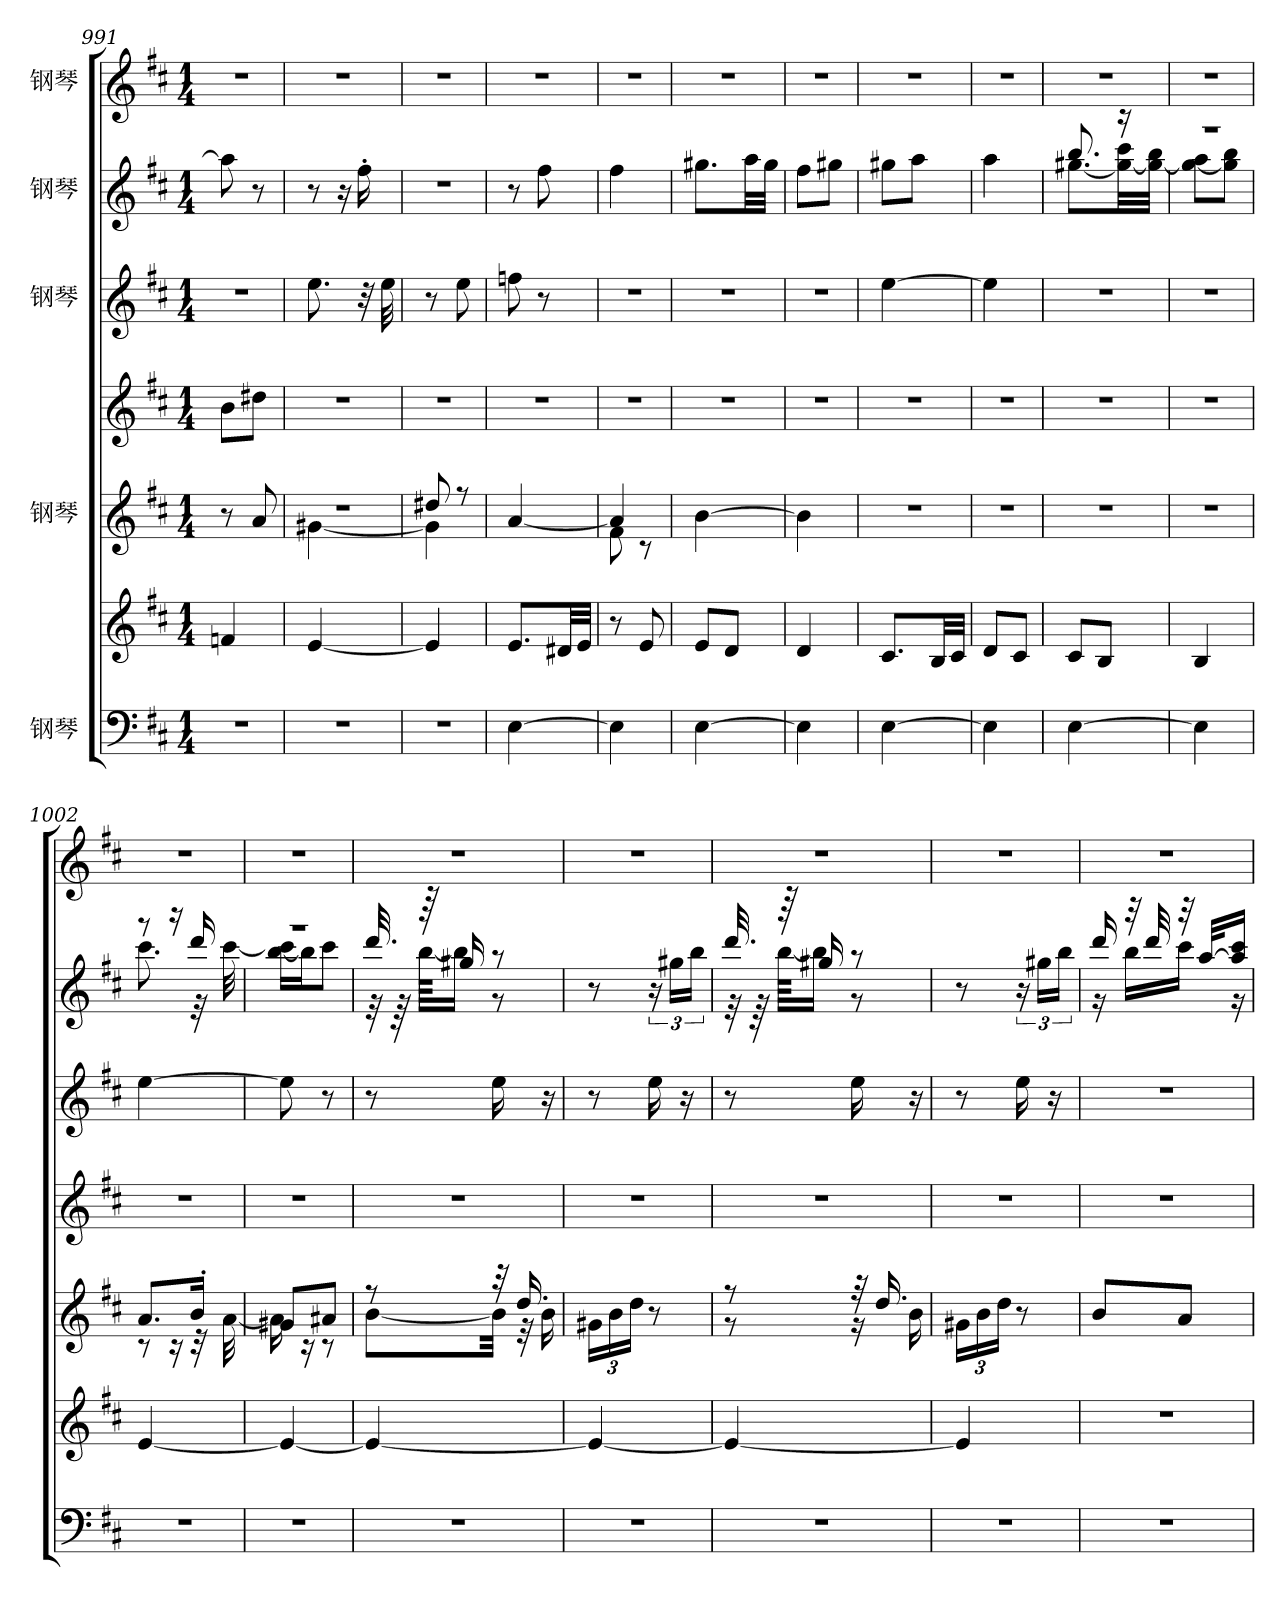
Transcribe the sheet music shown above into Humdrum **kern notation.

**kern	**kern	**kern	**kern	**kern	**kern	**kern
*part5	*part5	*part4	*part4	*part3	*part2	*part1
*staff7	*staff6	*staff5	*staff4	*staff3	*staff2	*staff1
*I"钢琴	*	*I"钢琴	*	*I"钢琴	*I"钢琴	*I"钢琴
*clefF4	*clefG2	*clefG2	*clefG2	*clefG2	*clefG2	*clefG2
*k[f#c#]	*k[f#c#]	*k[f#c#]	*k[f#c#]	*k[f#c#]	*k[f#c#]	*k[f#c#]
*M1/4	*M1/4	*M1/4	*M1/4	*M1/4	*M1/4	*M1/4
=991	=991	=991	=991	=991	=991	=991
4r	4fn/	8r	8b\L	4r	8aa\]	4r
.	.	8a/	8dd#X\J	.	8r	.
=992	=992	=992	=992	=992	=992	=992
*	*	*^	*	*	*	*
4r	[4e/	4r	[4g#X\	4r	8.ee\	8r	4r
.	.	.	.	.	.	16r	.
.	.	.	.	.	32r	16ff#'\	.
.	.	.	.	.	32ee\	.	.
=993	=993	=993	=993	=993	=993	=993	=993
4r	4e/]	8dd#X/	4g#\]	4r	8r	4r	4r
.	.	8r	.	.	8ee\	.	.
*	*	*v	*v	*	*	*	*
=994	=994	=994	=994	=994	=994	=994
[4E\	8.e/L	[4a/	4r	8ffn\	8r	4r
.	.	.	.	8r	8ff#\	.
.	32d#X/LL	.	.	.	.	.
.	32e/JJJ	.	.	.	.	.
=995	=995	=995	=995	=995	=995	=995
*	*	*^	*	*	*	*
4E\]	8r	4a/]	8f#\	4r	4r	4ff#\	4r
.	8e/	.	8r	.	.	.	.
*	*	*v	*v	*	*	*	*
=996	=996	=996	=996	=996	=996	=996
[4E\	8e/L	[4b\	4r	4r	8.gg#X\L	4r
.	8d/J	.	.	.	.	.
.	.	.	.	.	32aa\LL	.
.	.	.	.	.	32gg#\JJJ	.
=997	=997	=997	=997	=997	=997	=997
4E\]	4d/	4b\]	4r	4r	8ff#\L	4r
.	.	.	.	.	8gg#X\J	.
=998	=998	=998	=998	=998	=998	=998
[4E\	8.c#/L	4r	4r	[4ee\	8gg#X\L	4r
.	.	.	.	.	8aa\J	.
.	32B/LL	.	.	.	.	.
.	32c#/JJJ	.	.	.	.	.
!!LO:PB:g=z
=999	=999	=999	=999	=999	=999	=999
4E\]	8d/L	4r	4r	4ee\]	4aa\	4r
.	8c#/J	.	.	.	.	.
=1000	=1000	=1000	=1000	=1000	=1000	=1000
*	*	*	*	*	*^	*
[4E\	8c#/L	4r	4r	4r	8.bb/	[8.gg#X\L	4r
.	8B/J	.	.	.	.	.	.
.	.	.	.	.	16r	32gg#\_ 32ccc#\LL	.
.	.	.	.	.	.	32gg#\_ 32bb\JJJ	.
=1001	=1001	=1001	=1001	=1001	=1001	=1001	=1001
4E\]	4B/	4r	4r	4r	4r	8gg#\_ 8aa\L	4r
.	.	.	.	.	.	8gg#\] 8bb\J	.
=1002	=1002	=1002	=1002	=1002	=1002	=1002	=1002
*	*	*^	*	*	*	*	*
4r	[4e/	8.a/L	8r	4r	[4ee\	8r	8.ccc#\	4r
.	.	.	16r	.	.	16r	.	.
.	.	16b'/Jk	32r	.	.	16ddd/	32r	.
.	.	.	[32a\	.	.	.	[32ccc#\	.
=1003	=1003	=1003	=1003	=1003	=1003	=1003	=1003	=1003
4r	4e/_	8g#X/L	16a\]	4r	8ee\]	4r	[16bb\ 16ccc#\]LL	4r
.	.	.	16r	.	.	.	16bb\J]	.
.	.	8a#X/J	8r	.	8r	.	8ccc#\J	.
=1004	=1004	=1004	=1004	=1004	=1004	=1004	=1004	=1004
4r	4e/_	8r	[8b\L	4r	8r	32.ddd/	32r	4r
.	.	.	.	.	.	.	64r	.
.	.	.	.	.	.	64r	[64bb\KKLL	.
.	.	.	.	.	.	16gg#X/	16bb\JJ]	.
.	.	32r	32b\Jkk]	.	16ee\	8r	8r	.
.	.	16.dd/	32r	.	.	.	.	.
.	.	.	16b\	.	16r	.	.	.
*	*	*v	*v	*	*	*v	*v	*
!!LO:PB:g=z
=1005	=1005	=1005	=1005	=1005	=1005	=1005
*	*	*Xbrackettup	*	*	*	*
4r	4e/_	24g#X\LL	4r	8r	8r	4r
.	.	24b\	.	.	.	.
.	.	24dd\JJ	.	.	.	.
.	.	8r	.	16ee\	24r	.
.	.	.	.	.	24gg#X\LL	.
.	.	.	.	16r	.	.
.	.	.	.	.	24bb\JJ	.
=1006	=1006	=1006	=1006	=1006	=1006	=1006
*	*	*^	*	*	*^	*
4r	4e/_	8r	8r	4r	8r	32.ddd/	32r	4r
.	.	.	.	.	.	.	64r	.
.	.	.	.	.	.	64r	[64bb\KKLL	.
.	.	.	.	.	.	16gg#X/	16bb\JJ]	.
.	.	32r	16r	.	16ee\	8r	8r	.
.	.	16.dd/	.	.	.	.	.	.
.	.	.	16b\	.	16r	.	.	.
*	*	*v	*v	*	*	*v	*v	*
=1007	=1007	=1007	=1007	=1007	=1007	=1007
4r	4e/]	24g#X\LL	4r	8r	8r	4r
.	.	24b\	.	.	.	.
.	.	24dd\JJ	.	.	.	.
.	.	8r	.	16ee\	24r	.
.	.	.	.	.	24gg#X\LL	.
.	.	.	.	16r	.	.
.	.	.	.	.	24bb\JJ	.
=1008	=1008	=1008	=1008	=1008	=1008	=1008
*	*	*	*	*	*^	*
4r	4r	8b/L	4r	4r	16ddd/	16r	4r
.	.	.	.	.	32r	16bb\LL	.
.	.	.	.	.	32ddd/	.	.
.	.	8a/J	.	.	32r	16ccc#\JJ	.
.	.	.	.	.	[32aa/KLL	.	.
.	.	.	.	.	16aa/] 16ccc#/JJ	16r	.
*	*	*	*	*	*v	*v	*
=	=	=	=	=	=	=
*-	*-	*-	*-	*-	*-	*-
